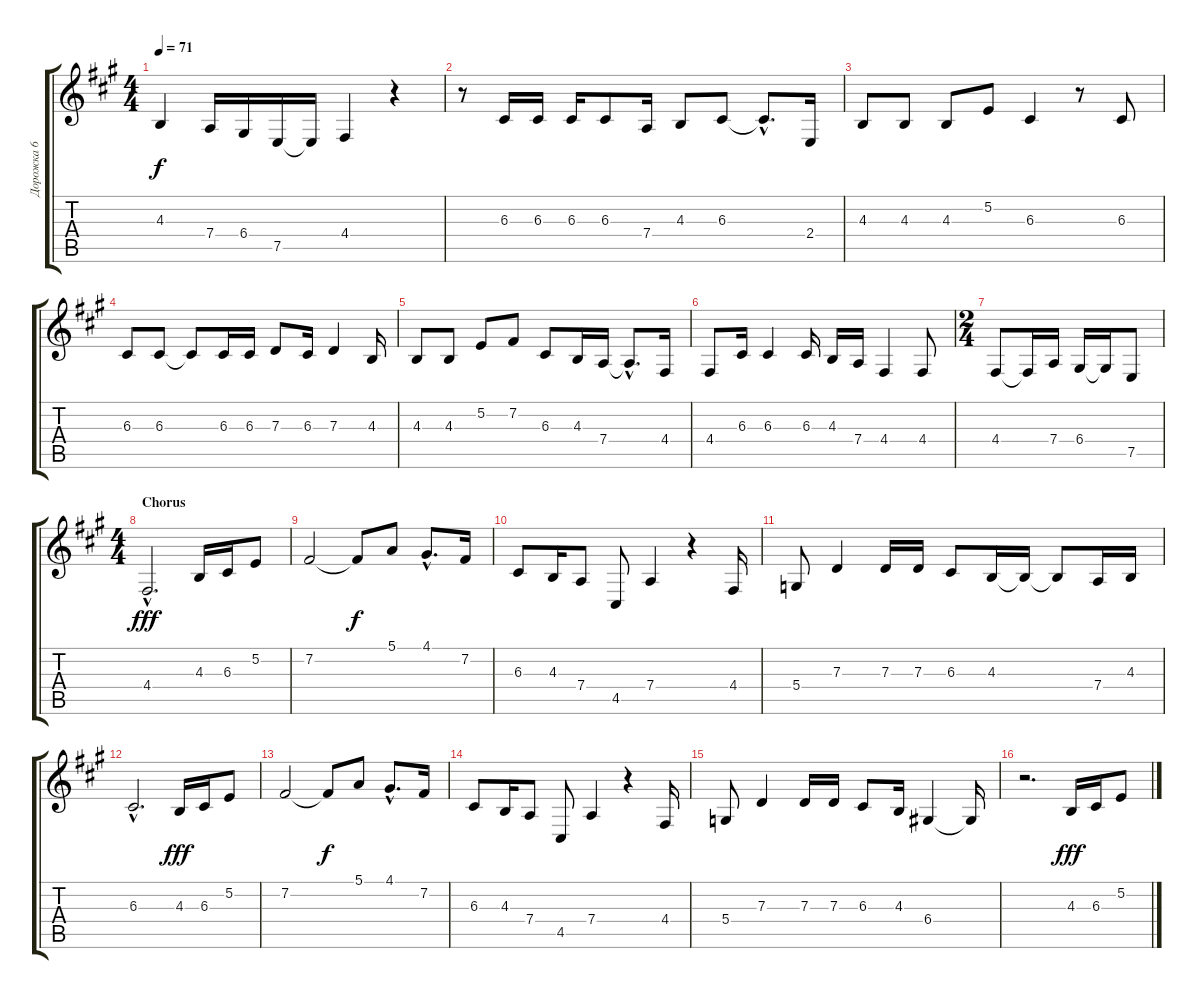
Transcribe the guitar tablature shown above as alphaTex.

\track ("Дорожка 6" "Дорожка 6") {instrument flute}
\staff {score tabs}
\tuning (E4 B3 G3 D3 A2 E2) {hide}
\ts (4 4)
\tempo 71
\clef g2
\ks f#minor
4.3.4{dy f} 7.4.16 6.4.16 7.5.16 7.5{t}.16 4.4.4 r.4 |
r.8 6.3.16 6.3.16 6.3.16 6.3.8 7.4.16 4.3.8 6.3.8 6.3{hac t}.8{d} 2.4.16 |
4.3.8 4.3.8 4.3.8 5.2.8 6.3.4 r.8 6.3.8 |
6.3.8 6.3.8 6.3{t}.8 6.3.16 6.3.16 7.3.8 6.3.16 7.3.4 4.3.16 |
4.3.8 4.3.8 5.2.8 7.2.8 6.3.8 4.3.16 7.4.16 7.4{hac t}.8{d} 4.4.16 |
4.4.8 6.3.16 6.3.4 6.3.16 4.3.16 7.4.16 4.4.4 4.4.8 |
\ts (2 4)
4.4.8 4.4{t}.16 7.4.16 6.4.16 6.4{t}.16 7.5.8 |
\ts (4 4)
\section ("" "Chorus")
4.4{hac}.2{d dy fff} 4.3.16 6.3.16 5.2.8 |
7.2.2 7.2{t}.8{dy f} 5.1.8 4.1{hac}.8{d} 7.2.16 |
6.3.8 4.3.16 7.4.8 4.5.8 7.4.4 r.4 4.4.16 |
5.4.8 7.3.4 7.3.16 7.3.16 6.3.8 4.3.16 4.3{t}.16 4.3{t}.8 7.4.16 4.3.16 |
6.3{hac}.2{d} 4.3.16{dy fff} 6.3.16 5.2.8 |
7.2.2 7.2{t}.8{dy f} 5.1.8 4.1{hac}.8{d} 7.2.16 |
6.3.8 4.3.16 7.4.8 4.5.8 7.4.4 r.4 4.4.16 |
5.4.8 7.3.4 7.3.16 7.3.16 6.3.8 4.3.16 6.4.4 6.4{t}.16 |
r.2{d} 4.3.16{dy fff} 6.3.16 5.2.8
